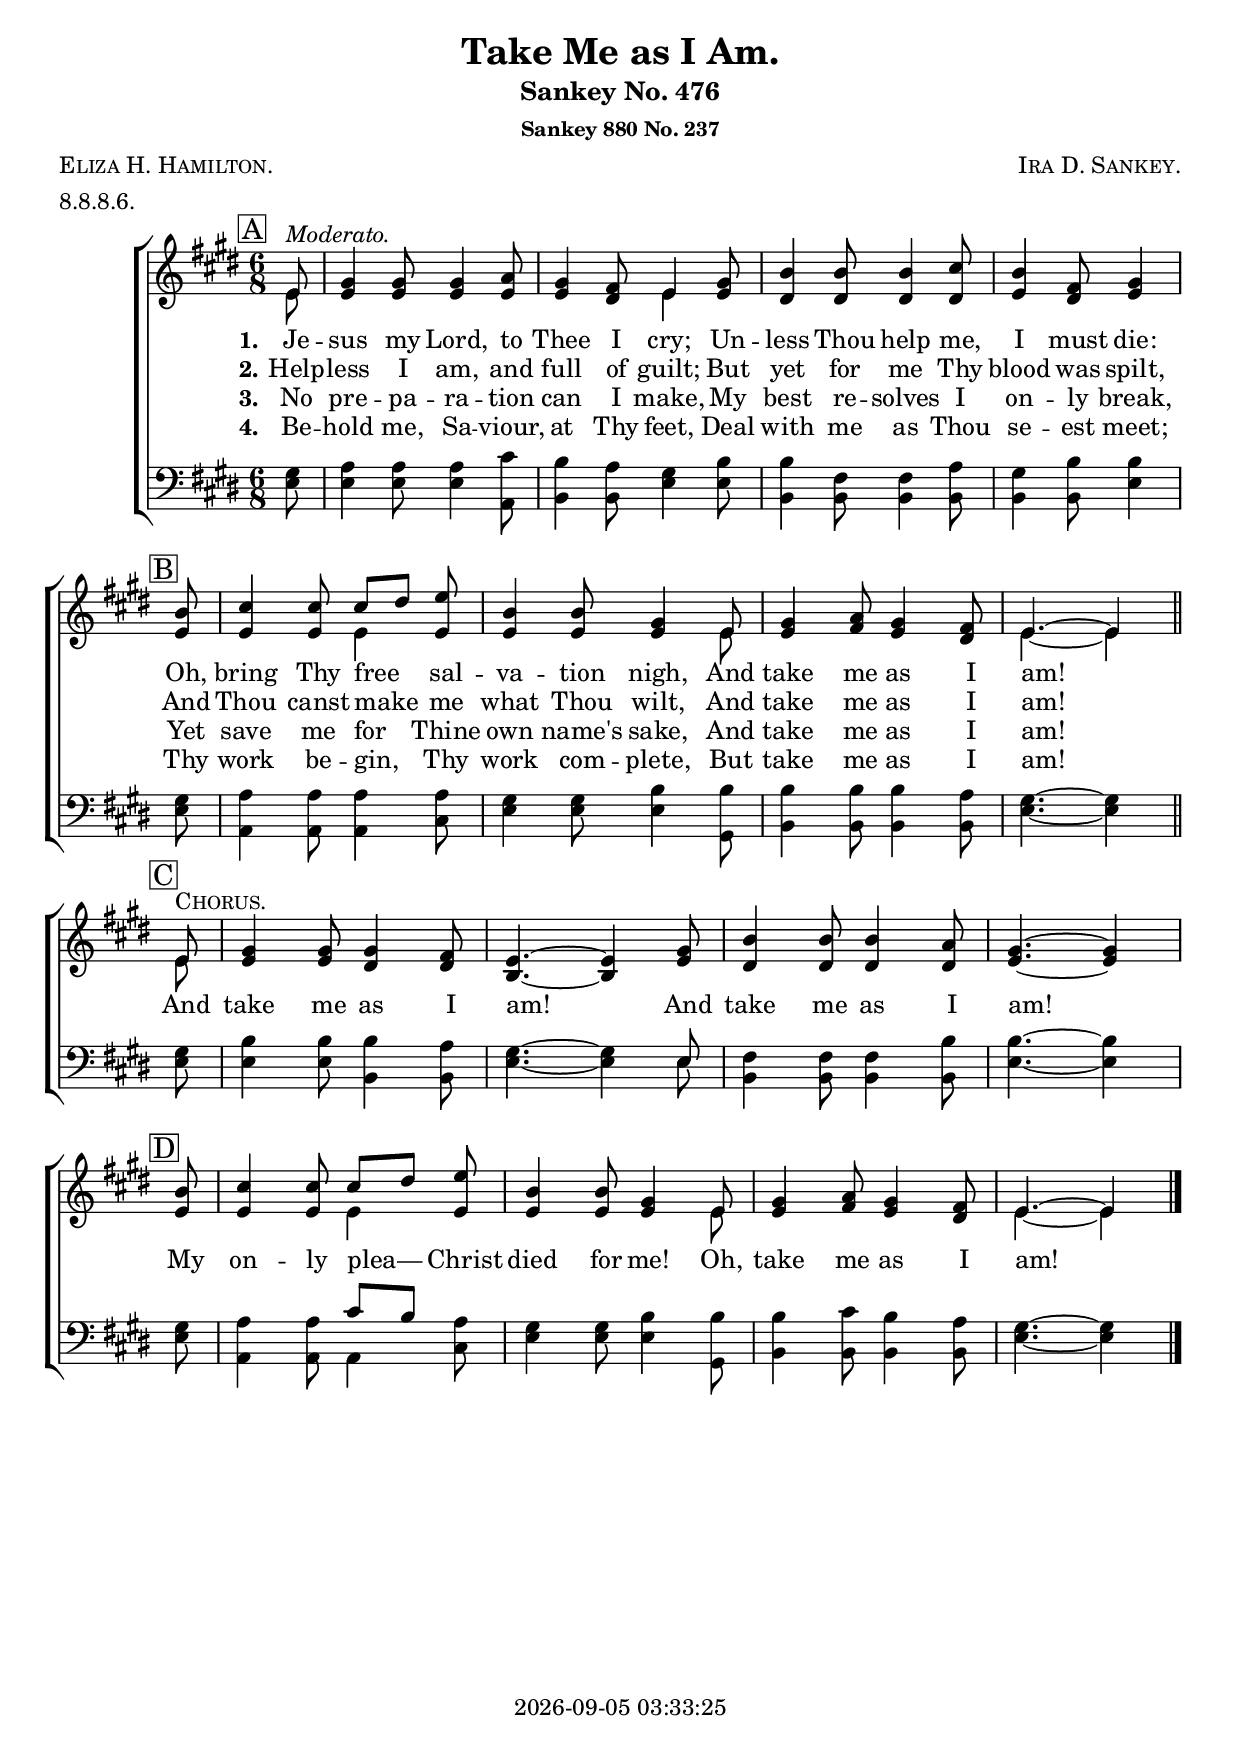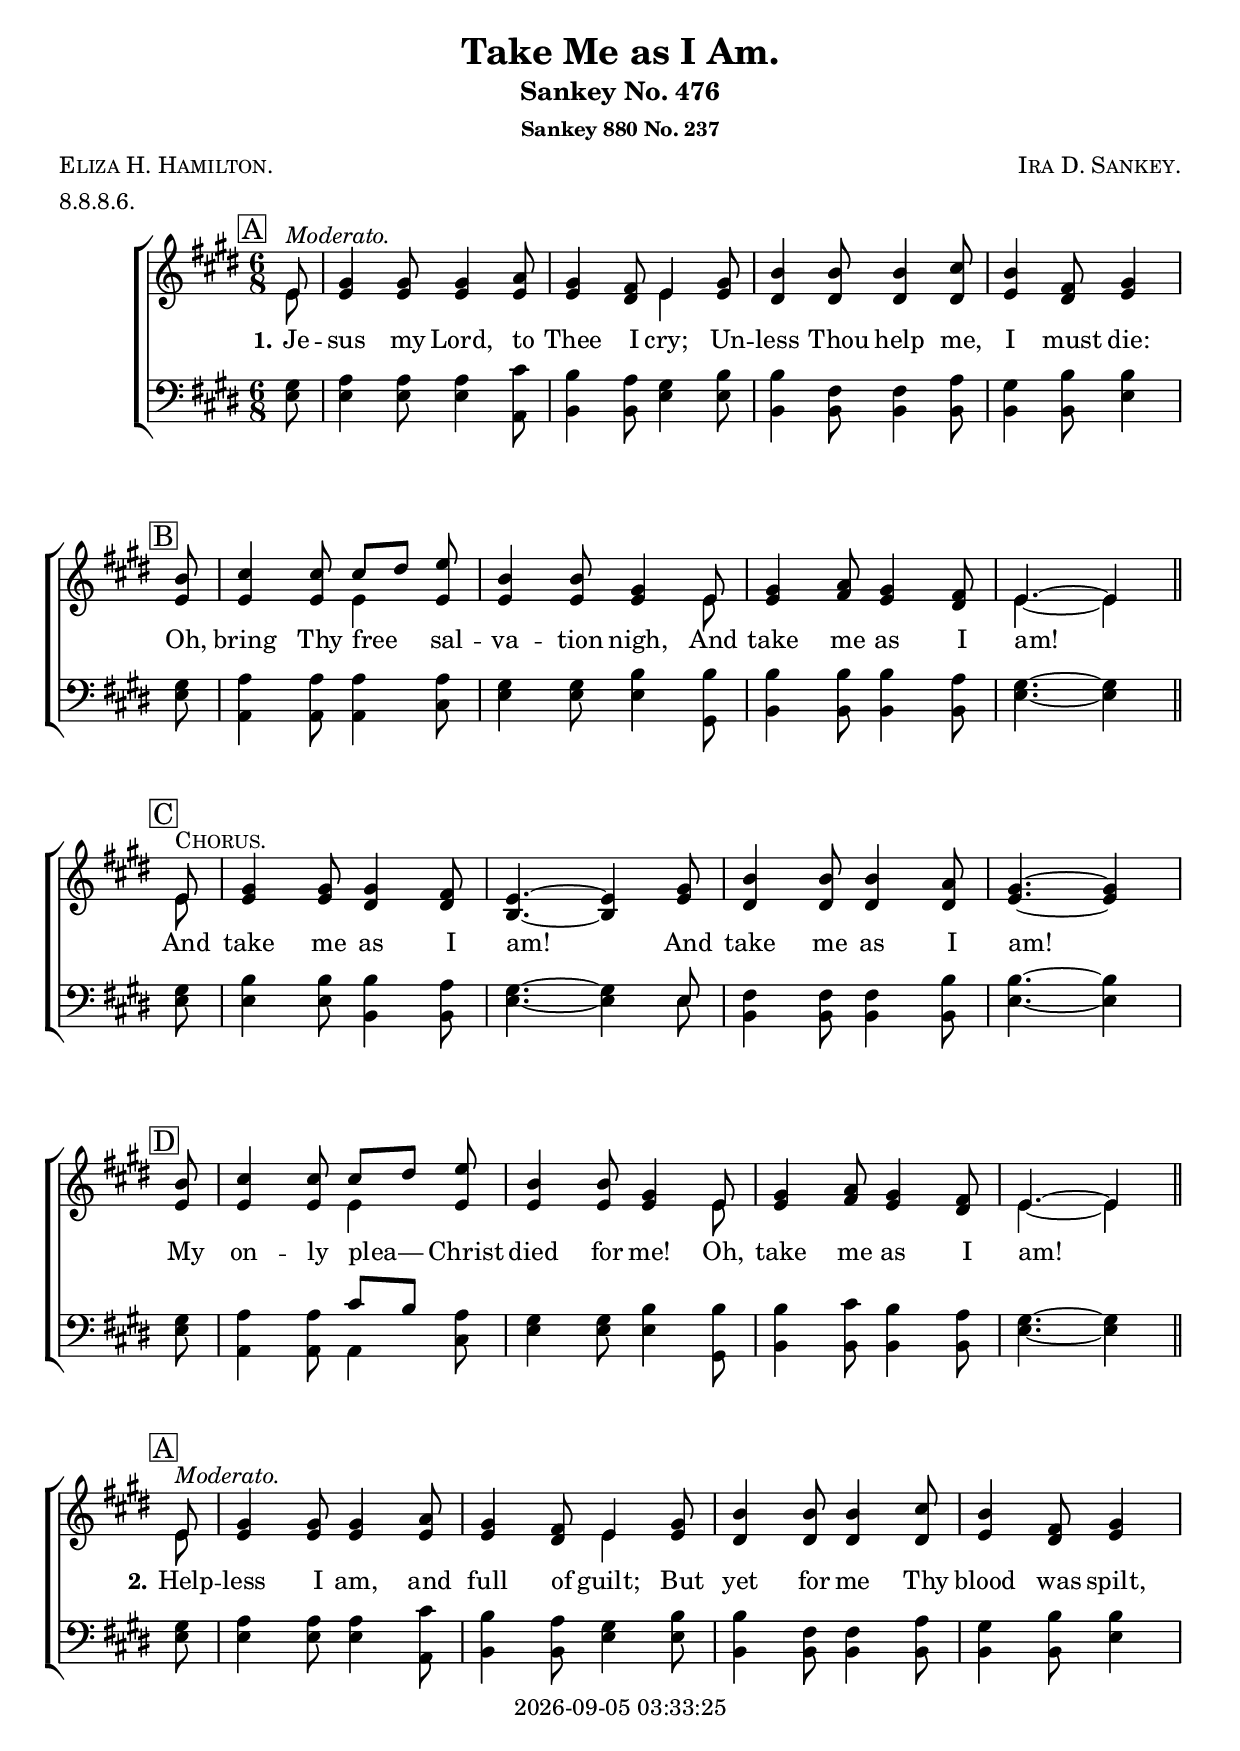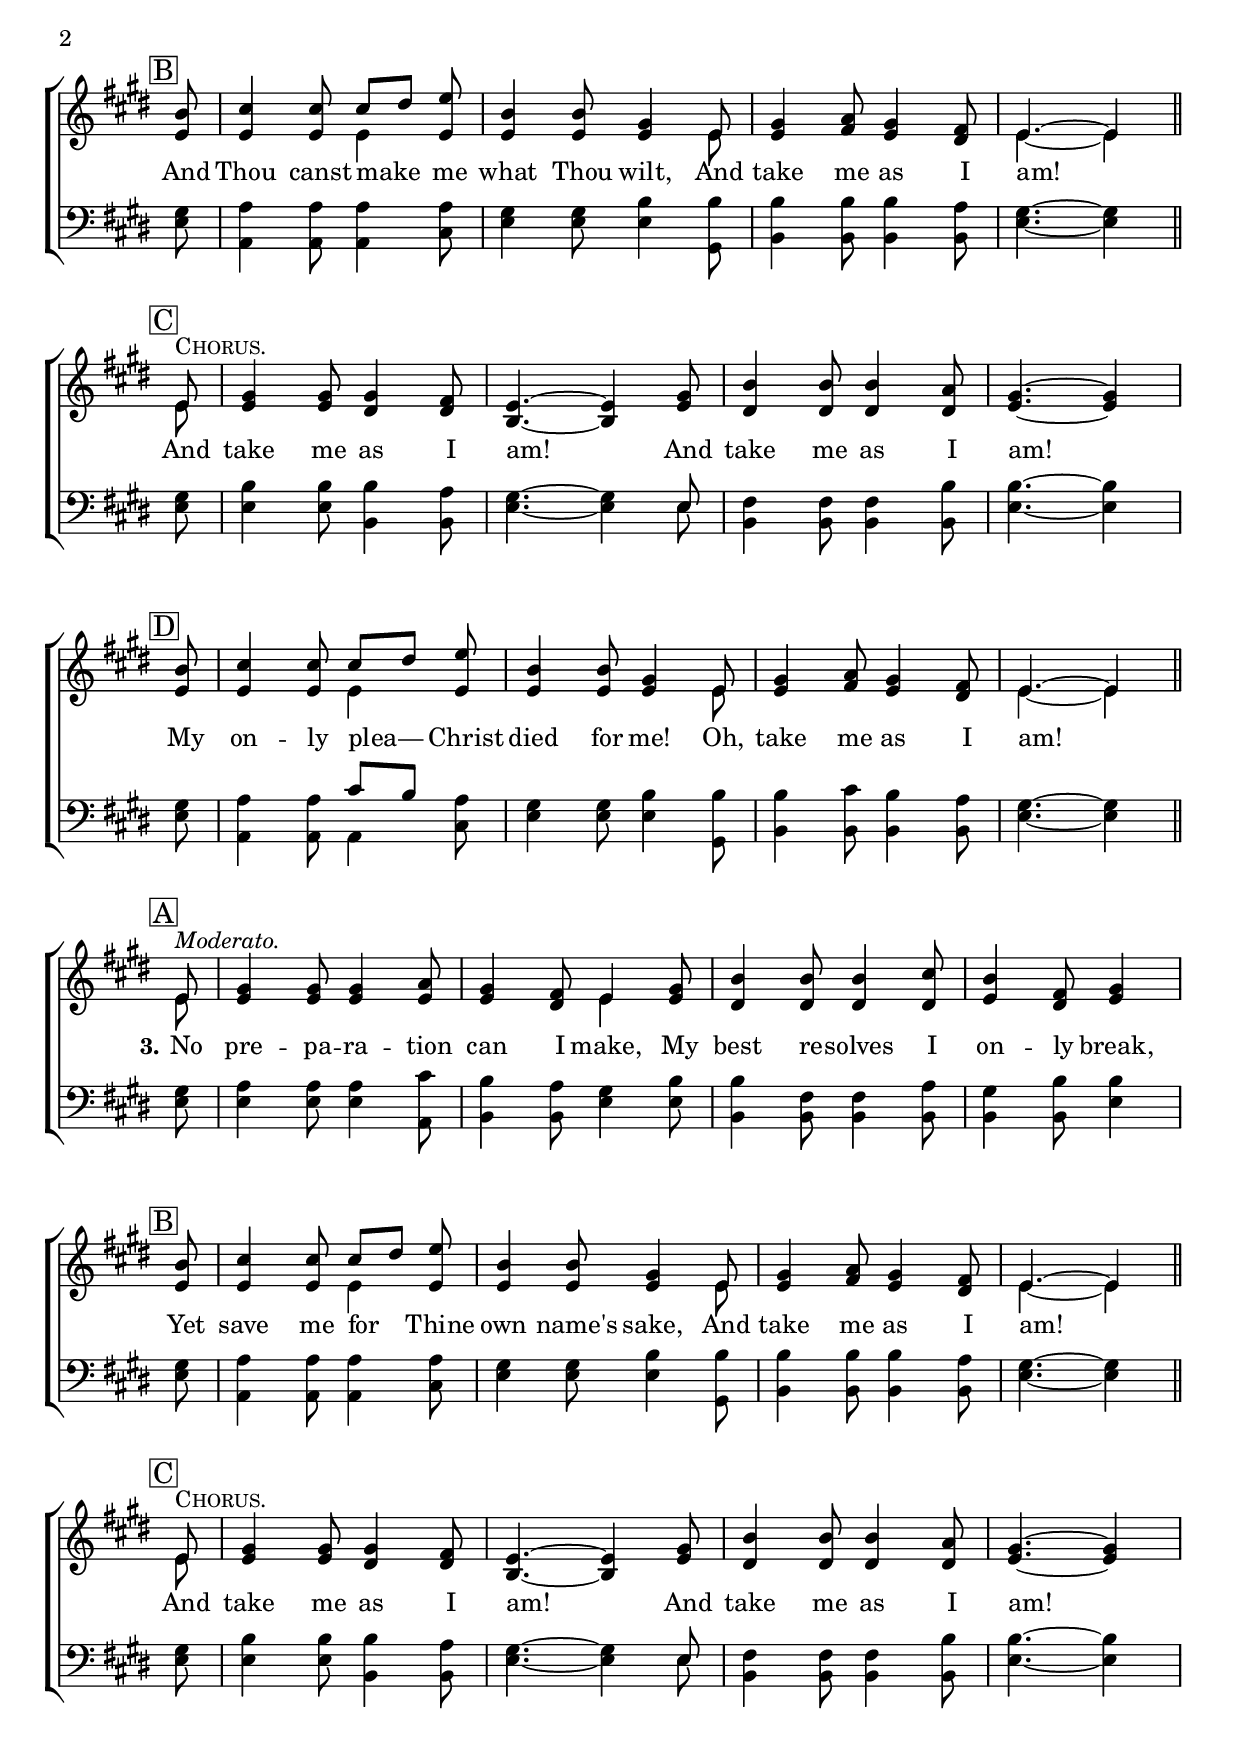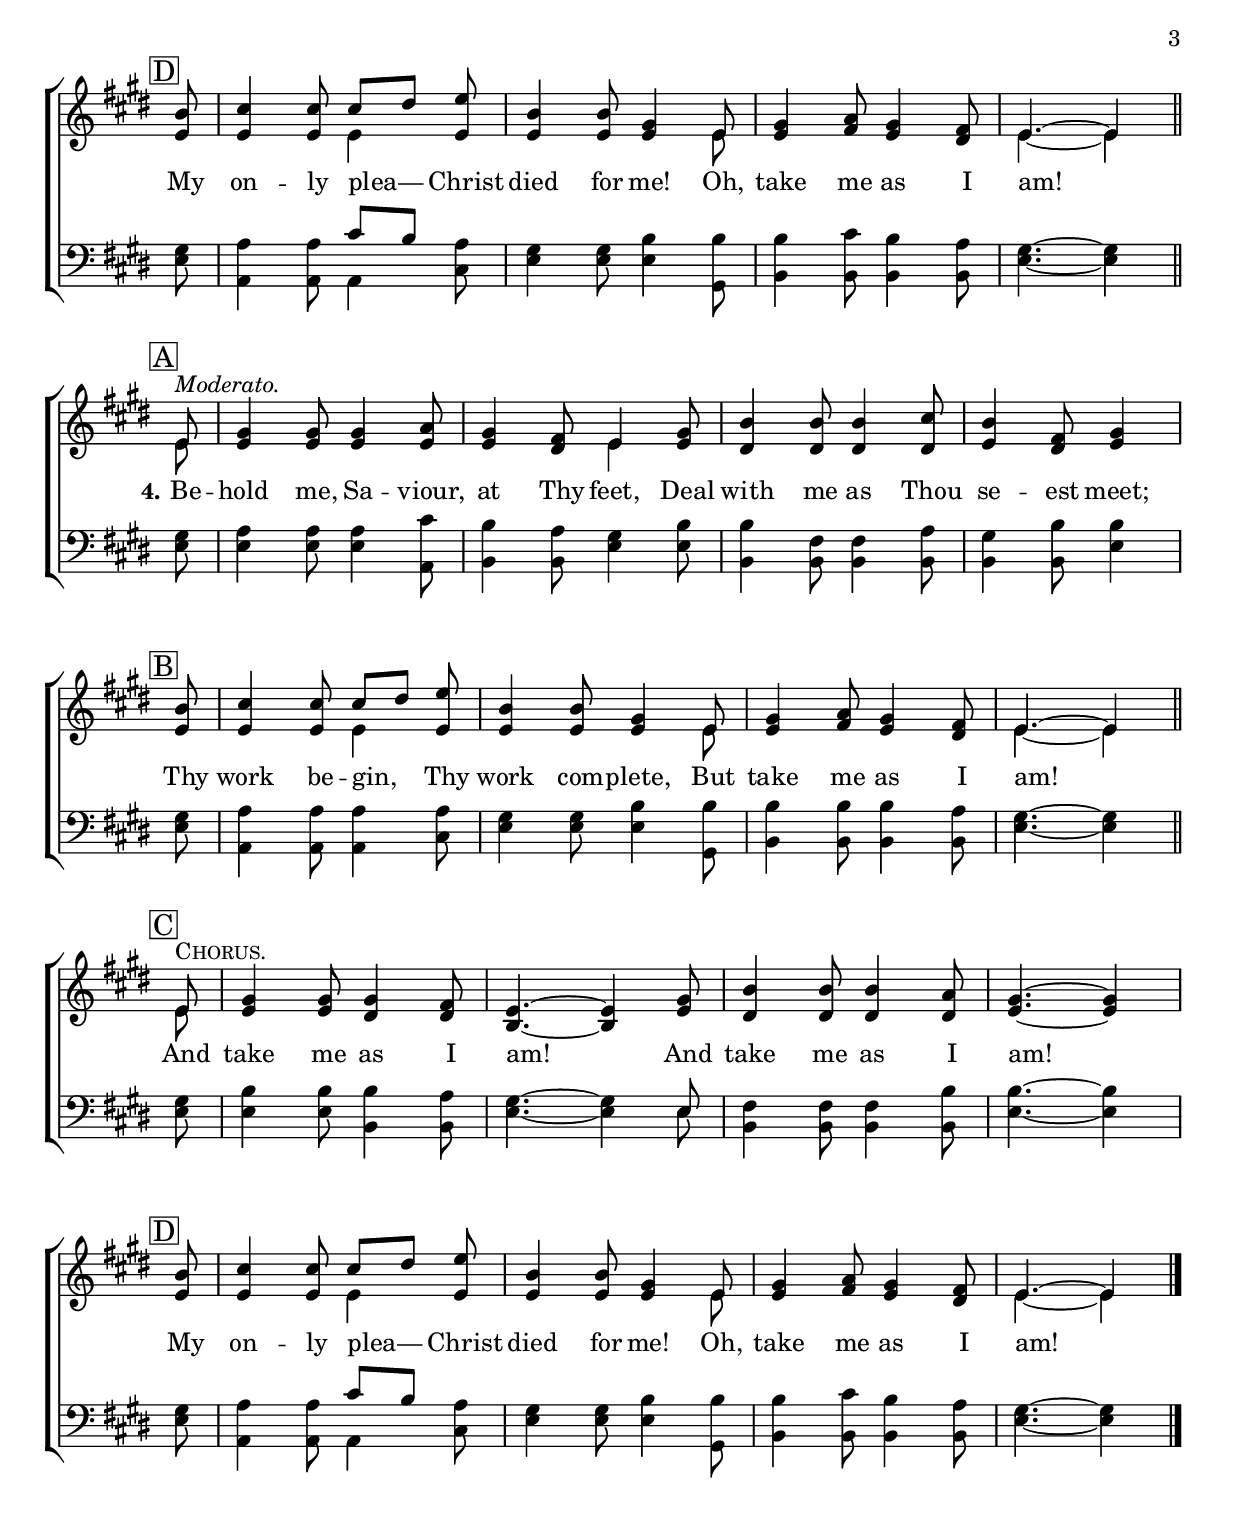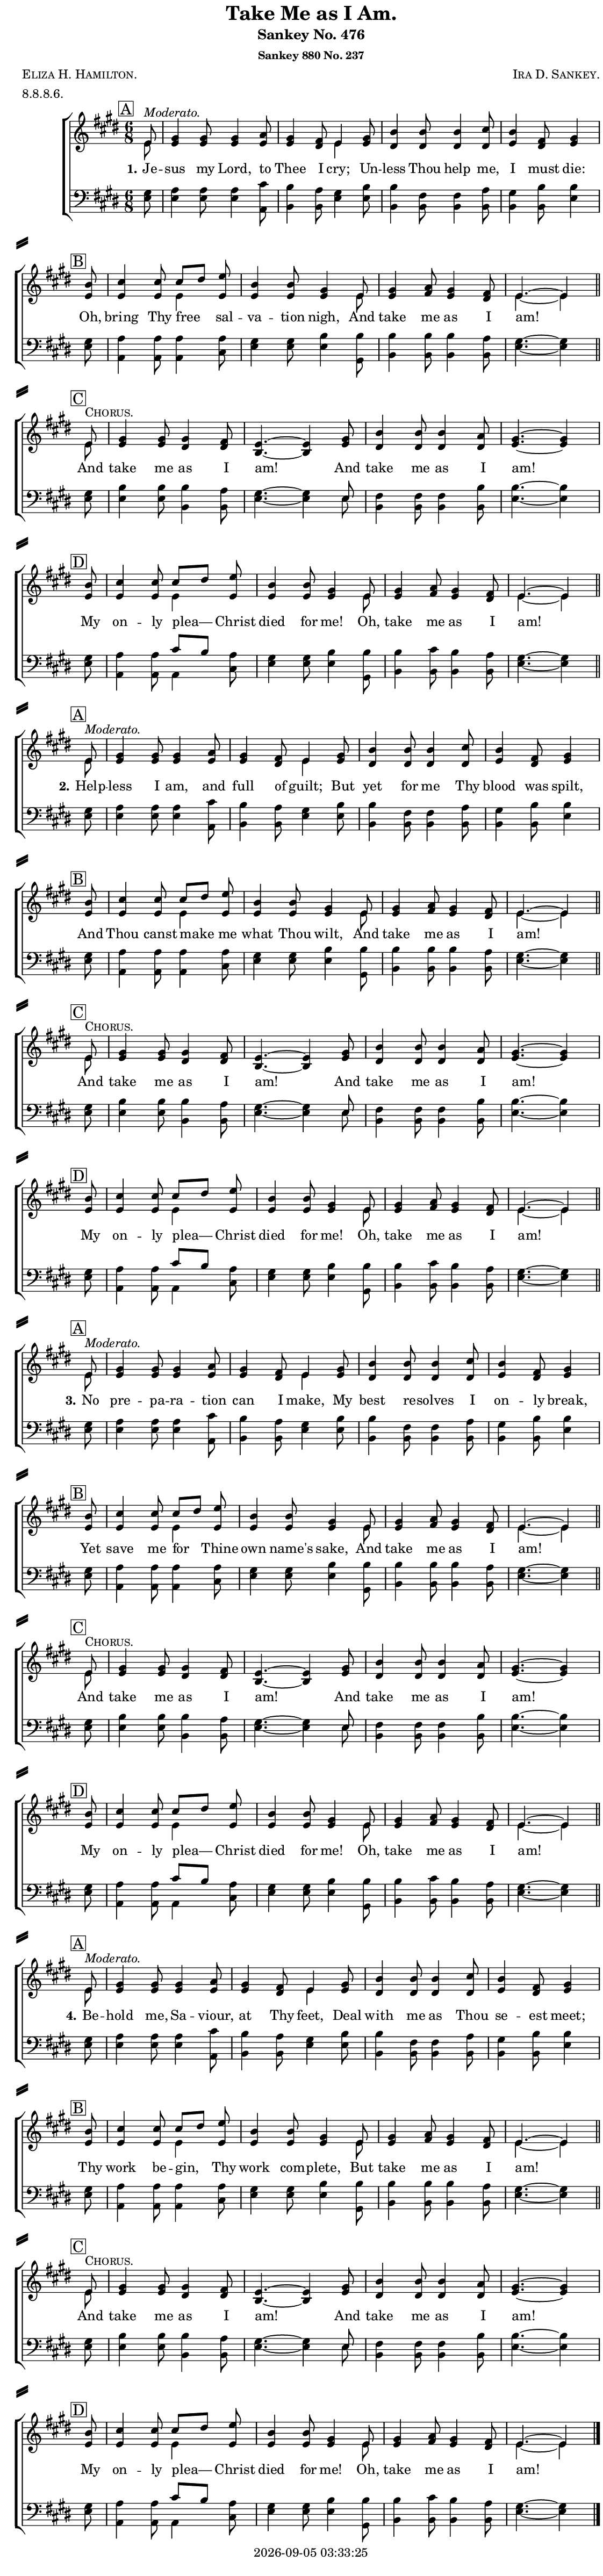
\version "2.22.1"

\include "articulate.ly"

today = #(strftime "%Y-%m-%d %H:%M:%S" (localtime (current-time)))

\header {
% centered at top
%  dedication  = "dedication"
  title       = "Take Me as I Am."
  subtitle    = "Sankey No. 476"
  subsubtitle = "Sankey 880 No. 237"
%  instrument  = "instrument"
  
% arrangement of following lines:
%
%  poet    composer
%  meter   arranger
%  piece       opus

  composer    = \markup\smallCaps "Ira D. Sankey."
%  arranger    = "arranger"
%  opus        = "opus"

  poet        = \markup\smallCaps "Eliza H. Hamilton."
  meter       = \markup\smallCaps "8.8.8.6."
%  piece       = \markup\smallCaps "piece"

% centered at bottom
% tagline     = "tagline" % default lilypond version
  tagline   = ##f
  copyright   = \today
}

% #(set-global-staff-size 16)

global = {
  \key e \major
  \time 6/8
  \partial 8
}

RehearsalTrack = {
% \set Score.currentBarNumber = #5
  \mark \markup { \box "A" } s8 s2.*3 s4. s4
  \mark \markup { \box "B" } s8 s2.*3 s4. s4
  \mark \markup { \box "C" } s8 s2.*3 s4. s4
  \mark \markup { \box "D" } s8 s2.*3 s4. s4
}

TempoTrack = {
  \set Score.tempoHideNote = ##t
  \tempo 4=120
}

nl = { \bar "||" \break }

soprano = \relative {
  \autoBeamOff \partial 8
  e'8^\markup\italic Moderato. | gis4 8 4 a8 | gis4 fis8 e4 gis8 | b4 8 4 cis8 | b4 fis8 gis4 \bar "|" \break b8 |
  cis4 8 8[dis] e8 | b4 8 gis4 e8 | gis4 a8 gis4 fis8 | e4.~4 \bar "||" \break 8^\markup\smallCaps Chorus.
  gis4 8 4 fis8 | e4.~4 gis8 | b4 8 4 a8 | gis4.~4 \bar "|" \break b8 |
  cis4 8 8[dis] e | b4 8 gis4 e8 | gis4 a8 gis4 fis8 | e4.~4
}

alto = \relative {
  \autoBeamOff \partial 8
  e'8 | 4 8 4 8 | 4 dis8 e4 8 | dis4 8 4 8 | e4 dis8 e4 8 |
  e4 8 4 8 | 4 8 4 8 | 4 fis8 e4 dis8 | e4.~4 8 |
  e4 8 dis4 8 | b4.~4 e8 | dis4 8 4 8 | e4.~4 8 |
  e4 8 4 8 | 4 8 4 8 | 4 fis8 e4 dis8 | e4.~4
}

tenor = \relative {
  \autoBeamOff \partial 8
  gis8 | a4 8 4 cis8 | b4 a8 gis4 b8 | b4 fis8 4 a8 | gis4 b8 4 gis8 |
  a4 8 4 8 | gis4 8 b4 8 | 4 8 4 a8 | gis4.~4 8 |
  b4 8 4 a8 | gis4.~4 e8 | fis4 8 4 b8 | 4.~4 gis8 |
  a4 8 cis[b] a | gis4 8 b4 8 | b4 cis8 b4 a8 | gis4.~4
}

bass = \relative {
  \autoBeamOff \partial 8
  e8 | 4 8 4 a,8 | b4 8 e4 8 | b4 8 4 8 | 4 8 e4 8 |
  a,4 8 4 cis8 | e4 8 4 gis,8 | b4 8 4 8 | e4.~4 8 |
  e4 8 b4 8 | e4.~4 8 | b4 8 4 8 | e4.~4 8 |
  a,4 8 4 cis8 | e4 8 4 gis,8 | b4 8 4 8 | e4.~4
}

nom  = {   \set ignoreMelismata = ##t }
yesm = { \unset ignoreMelismata       }

chorus = \lyricmode {
  And take me as I am!
  And take me as I am!
  My on -- ly plea— Christ died for me!
  Oh, take me as I am!
}

chorusMen = \lyricmode {
}

verses = 4

wordsOne = \lyricmode {
  \set stanza = "1."
  Je -- sus my Lord, to Thee I cry;
  Un -- less Thou help me, I must die:
  Oh, bring Thy free sal -- va -- tion nigh,
  And take me as I am!
}
  
wordsTwo = \lyricmode {
  \set stanza = "2."
  Help -- less I am, and full of guilt;
  But yet for me Thy blood was spilt,
  And Thou canst make me what Thou wilt,
  And take me as I am!
}
  
wordsThree = \lyricmode {
  \set stanza = "3."
  No pre -- pa -- ra -- tion can I make,
  My best re -- solves I on -- ly break,
  Yet save me for Thine own name's sake,
  And take me as I am!
}
  
wordsFour = \lyricmode {
  \set stanza = "4."
  Be -- hold me, Sa -- viour, at Thy feet,
  Deal with me as Thou se -- est meet;
  Thy work be -- gin, Thy work com -- plete,
  But take me as I am!
}
  
wordsMidi = \lyricmode {
  \set stanza = "1."
  "Je" "sus " "my " "Lord, " "to " "Thee " "I " "cry; "
  "\nUn" "less " "Thou " "help " "me, " "I " "must " "die: "
  "\nOh, " "bring " "Thy " "free " sal va "tion " "nigh, "
  "\nAnd " "take " "me " "as " "I " "am! "
  "\nAnd " "take " "me " "as " "I " "am! "
  "\nAnd " "take " "me " "as " "I " "am! "
  "\nMy " on "ly " "plea— " "Christ " "died " "for " "me! "
  "\nOh, " "take " "me " "as " "I " "am!\n"

  \set stanza = "2."
  "\nHelp" "less " "I " "am, " "and " "full " "of " "guilt; "
  "\nBut " "yet " "for " "me " "Thy " "blood " "was " "spilt, "
  "\nAnd " "Thou " "canst " "make " "me " "what " "Thou " "wilt, "
  "\nAnd " "take " "me " "as " "I " "am! "
  "\nAnd " "take " "me " "as " "I " "am! "
  "\nAnd " "take " "me " "as " "I " "am! "
  "\nMy " on "ly " "plea— " "Christ " "died " "for " "me! "
  "\nOh, " "take " "me " "as " "I " "am!\n"

  \set stanza = "3."
  "\nNo " pre pa ra "tion " "can " "I " "make, "
  "\nMy " "best " re "solves " "I " on "ly " "break, "
  "\nYet " "save " "me " "for " "Thine " "own " "name's " "sake, "
  "\nAnd " "take " "me " "as " "I " "am! "
  "\nAnd " "take " "me " "as " "I " "am! "
  "\nAnd " "take " "me " "as " "I " "am! "
  "\nMy " on "ly " "plea— " "Christ " "died " "for " "me! "
  "\nOh, " "take " "me " "as " "I " "am!\n"

  \set stanza = "4."
  "\nBe" "hold " "me, " Sa "viour, " "at " "Thy " "feet, "
  "\nDeal " "with " "me " "as " "Thou " se "est " "meet; "
  "\nThy " "work " be "gin, " "Thy " "work " com "plete, "
  "\nBut " "take " "me " "as " "I " "am! "
  "\nAnd " "take " "me " "as " "I " "am! "
  "\nAnd " "take " "me " "as " "I " "am! "
  "\nMy " on "ly " "plea— " "Christ " "died " "for " "me! "
  "\nOh, " "take " "me " "as " "I " "am! "
}

wordsMidiMen = \lyricmode {
}

\book {
  \bookOutputSuffix "midi"
  \score {
%    \articulate
        \new ChoirStaff <<
                                % Soprano staff
          \new Staff = soprano
          <<
            \new Voice { \repeat unfold \verses \TempoTrack     }
            \new Voice { \global \repeat unfold \verses \soprano \bar "|." }
            \addlyrics \wordsMidi
          >>
                                % Alto staff
          \new Staff = alto
          <<
            \new Voice { \global \repeat unfold \verses { \alto \nl } \bar "|." }
          >>
                                % Tenor staff
          \new Staff = tenor
          <<
            \clef "treble_8"
            \new Voice { \global \repeat unfold \verses \tenor }
            \addlyrics \wordsMidiMen
          >>
                                % Bass staff
          \new Staff = bass
          <<
            \clef "bass"
            \new Voice { \global \repeat unfold \verses \bass }
          >>
        >>
    \midi {}
  }
}

\book {
  \bookOutputSuffix "repeat"
  \score {
        \new ChoirStaff <<
                                  % Joint soprano/alto staff
          \new Staff = women \with { printPartCombineTexts = ##f }
          <<
            \new Voice \RehearsalTrack
            \new Voice \TempoTrack
            \new NullVoice = "aligner" \soprano
            \new Voice \partCombine #'(2 . 88) { \global \soprano \bar "|." } { \global \alto }
            \new Lyrics \lyricsto "aligner" { \wordsOne \chorus }
            \new Lyrics \lyricsto "aligner"   \wordsTwo
            \new Lyrics \lyricsto "aligner"   \wordsThree
            \new Lyrics \lyricsto "aligner"   \wordsFour
          >>
                                  % Joint tenor/bass staff
          \new Staff = men \with { printPartCombineTexts = ##f }
          <<
            \clef "bass"
            \new Voice \partCombine #'(2 . 88) { \global \tenor } { \global \bass }
            \new NullVoice = alignerT { \tenor }
          >>
          \new Lyrics \with {alignAboveContext = men} \lyricsto alignerT \chorusMen
        >>
    \layout {
      indent = 1.5\cm
      \pointAndClickOff
      \context {
        \Staff \RemoveAllEmptyStaves
      }
    }
  }
}

singlescore = {
        \new ChoirStaff <<
                                  % Joint soprano/alto staff
          \new Staff = women \with { printPartCombineTexts = ##f }
          <<
            \new Voice { \repeat unfold \verses \RehearsalTrack }
            \new Voice { \repeat unfold \verses \TempoTrack }
            \new NullVoice = "aligner" { \repeat unfold \verses \soprano }
            \new Voice \partCombine #'(2 . 88) { \global \repeat unfold \verses \soprano \bar "|." }
                                    { \global \repeat unfold \verses { \alto \nl } \bar "|." }
            \new Lyrics \lyricsto "aligner" { \wordsOne   \chorus
                                              \wordsTwo   \chorus
                                              \wordsThree \chorus
                                              \wordsFour  \chorus
                                            }
          >>
                                  % Joint tenor/bass staff
          \new Staff = men \with { printPartCombineTexts = ##f }
          <<
            \clef "bass"
            \new Voice \partCombine #'(2 . 88) { \global \repeat unfold \verses \tenor }
                                    { \global \repeat unfold \verses \bass }
            \new NullVoice = alignerT { \repeat unfold \verses \tenor }
          >>
          \new Lyrics \with {alignAboveContext = men} \lyricsto alignerT { \repeat unfold \verses \chorusMen }
        >>
}

\book {
  \bookOutputSuffix "single"
  \score {
    \singlescore
    \layout {
      indent = 1.5\cm
      \pointAndClickOff
      \context {
        \Staff \RemoveAllEmptyStaves
      }
    }
  }
}

\book {
  \bookOutputSuffix "singlepage"
  \paper {
    top-margin = 0
    left-margin = 7
    right-margin = 1
    paper-width = 190\mm
    page-breaking = #ly:one-page-breaking
    system-system-spacing.basic-distance = #15
    system-separator-markup = \slashSeparator
  }
  \score {
    \singlescore
    \layout {
      indent = 1.5\cm
      \pointAndClickOff
      \context {
        \Staff \RemoveAllEmptyStaves
      }
    }
  }
}
